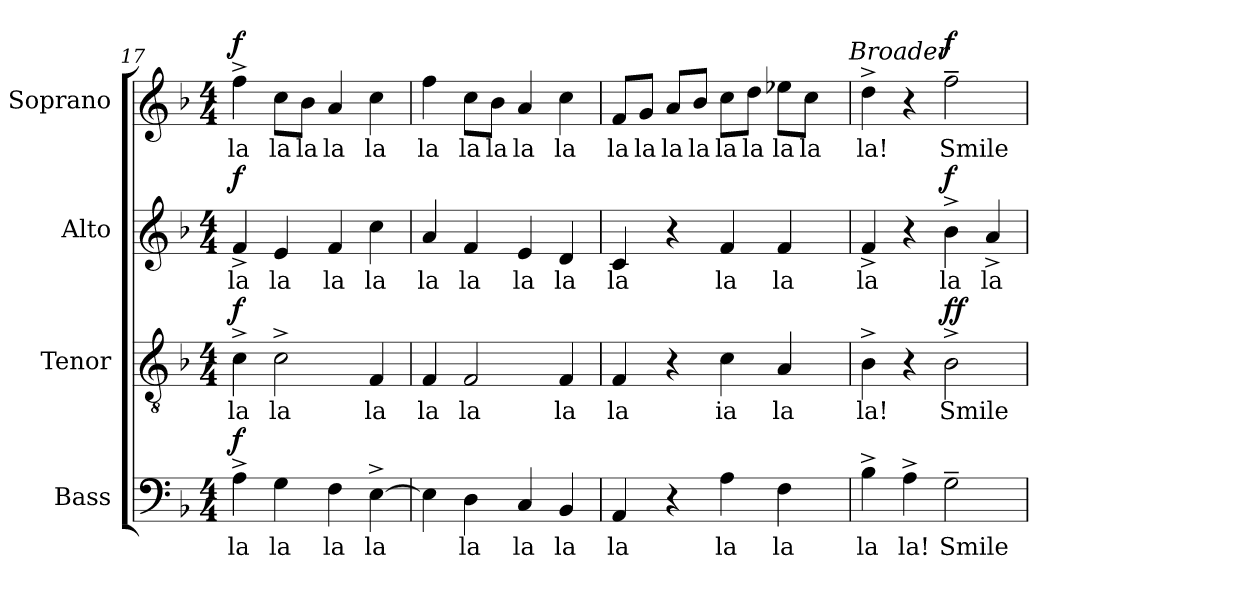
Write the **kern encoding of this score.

**kern	**text	**dynam	**kern	**text	**dynam	**kern	**text	**dynam	**kern	**text	**dynam
*part4	*part4	*part4	*part3	*part3	*part3	*part2	*part2	*part2	*part1	*part1	*part1
*staff4	*staff4	*staff4	*staff3	*staff3	*staff3	*staff2	*staff2	*staff2	*staff1	*staff1	*staff1
*I"Bass	*	*	*I"Tenor	*	*	*I"Alto	*	*	*I"Soprano	*	*
*I'B.	*	*	*I'T.	*	*	*I'A.	*	*	*I'S.	*	*
*clefF4	*	*	*clefGv2	*	*	*clefG2	*	*	*clefG2	*	*
*	*	*	*ITrd7c12	*	*	*	*	*	*	*	*
*k[b-]	*	*	*k[b-]	*	*	*k[b-]	*	*	*k[b-]	*	*
*F:	*	*	*F:	*	*	*F:	*	*	*F:	*	*
*M4/4	*	*	*M4/4	*	*	*M4/4	*	*	*M4/4	*	*
=17	=17	=17	=17	=17	=17	=17	=17	=17	=17	=17	=17
!	!LO:LY:b:color=#000000	!	!	!	!	!	!	!	!	!	!
!	!	!	!	!LO:LY:b:color=#000000	!	!	!	!	!	!	!
!	!	!	!	!	!	!	!LO:LY:b:color=#000000	!	!	!	!
!	!	!	!	!	!	!	!	!	!	!LO:LY:b:color=#000000	!
4A^i\	la	f	4C^i\	la	f	4f^i/	la	f	4ff^i\	la	f
!	!LO:LY:b:color=#000000	!	!	!	!	!	!	!	!	!	!
!	!	!	!	!LO:LY:b:color=#000000	!	!	!	!	!	!	!
!	!	!	!	!	!	!	!LO:LY:b:color=#000000	!	!	!	!
!	!	!	!	!	!	!	!	!	!	!LO:LY:b:color=#000000	!
4Gi\	la	.	2C^i\	la	.	4ei/	la	.	8cci\L	la	.
!	!	!	!	!	!	!	!	!	!	!LO:LY:b:color=#000000	!
.	.	.	.	.	.	.	.	.	8b-i\J	la	.
!	!LO:LY:b:color=#000000	!	!	!	!	!	!	!	!	!	!
!	!	!	!	!	!	!	!LO:LY:b:color=#000000	!	!	!	!
!	!	!	!	!	!	!	!	!	!	!LO:LY:b:color=#000000	!
4Fi\	la	.	.	.	.	4fi/	la	.	4ai/	la	.
!	!LO:LY:b:color=#000000	!	!	!	!	!	!	!	!	!	!
!	!	!	!	!LO:LY:b:color=#000000	!	!	!	!	!	!	!
!	!	!	!	!	!	!	!LO:LY:b:color=#000000	!	!	!	!
!	!	!	!	!	!	!	!	!	!	!LO:LY:b:color=#000000	!
[4E^i\	la	.	4FFi/	la	.	4cci\	la	.	4cci\	la	.
!!LO:LB:g=z
=18	=18	=18	=18	=18	=18	=18	=18	=18	=18	=18	=18
!	!	!	!	!LO:LY:b:color=#000000	!	!	!	!	!	!	!
!	!	!	!	!	!	!	!LO:LY:b:color=#000000	!	!	!	!
!	!	!	!	!	!	!	!	!	!	!LO:LY:b:color=#000000	!
4Ei\]	.	.	4FFi/	la	.	4ai/	la	.	4ffi\	la	.
!	!LO:LY:b:color=#000000	!	!	!	!	!	!	!	!	!	!
!	!	!	!	!LO:LY:b:color=#000000	!	!	!	!	!	!	!
!	!	!	!	!	!	!	!LO:LY:b:color=#000000	!	!	!	!
!	!	!	!	!	!	!	!	!	!	!LO:LY:b:color=#000000	!
4Di\	la	.	2FFi/	la	.	4fi/	la	.	8cci\L	la	.
!	!	!	!	!	!	!	!	!	!	!LO:LY:b:color=#000000	!
.	.	.	.	.	.	.	.	.	8b-i\J	la	.
!	!LO:LY:b:color=#000000	!	!	!	!	!	!	!	!	!	!
!	!	!	!	!	!	!	!LO:LY:b:color=#000000	!	!	!	!
!	!	!	!	!	!	!	!	!	!	!LO:LY:b:color=#000000	!
4Ci/	la	.	.	.	.	4ei/	la	.	4ai/	la	.
!	!LO:LY:b:color=#000000	!	!	!	!	!	!	!	!	!	!
!	!	!	!	!LO:LY:b:color=#000000	!	!	!	!	!	!	!
!	!	!	!	!	!	!	!LO:LY:b:color=#000000	!	!	!	!
!	!	!	!	!	!	!	!	!	!	!LO:LY:b:color=#000000	!
4BB-i/	la	.	4FFi/	la	.	4di/	la	.	4cci\	la	.
=19	=19	=19	=19	=19	=19	=19	=19	=19	=19	=19	=19
!	!LO:LY:b:color=#000000	!	!	!	!	!	!	!	!	!	!
!	!	!	!	!LO:LY:b:color=#000000	!	!	!	!	!	!	!
!	!	!	!	!	!	!	!LO:LY:b:color=#000000	!	!	!	!
!	!	!	!	!	!	!	!	!	!	!LO:LY:b:color=#000000	!
*	*	*	*	*	*	*	*	*	*^	*	*
4AAi/	la	.	4FFi/	la	.	4ci/	la	.	8fi/L	2ryy	la	.
!	!	!	!	!	!	!	!	!	!	!	!LO:LY:b:color=#000000	!
.	.	.	.	.	.	.	.	.	8gi/J	.	la	.
!	!	!	!	!	!	!	!	!	!	!	!LO:LY:b:color=#000000	!
4r	.	.	4r	.	.	4r	.	.	8ai/L	.	la	.
!	!	!	!	!	!	!	!	!	!	!	!LO:LY:b:color=#000000	!
.	.	.	.	.	.	.	.	.	8b-i/J	.	la	.
!	!LO:LY:b:color=#000000	!	!	!	!	!	!	!	!	!	!	!
!	!	!	!	!LO:LY:b:color=#000000	!	!	!	!	!	!	!	!
!	!	!	!	!	!	!	!LO:LY:b:color=#000000	!	!	!	!	!
!	!	!	!	!	!	!	!	!	!	!	!LO:LY:b:color=#000000	!
4Ai\	la	.	4Ci\	ia	.	4fi/	la	.	8cci\L	4ryy	la	.
!	!	!	!	!	!	!	!	!	!	!	!LO:LY:b:color=#000000	!
.	.	.	.	.	.	.	.	.	8ddi\J	.	la	.
!	!LO:LY:b:color=#000000	!	!	!	!	!	!	!	!	!	!	!
!	!	!	!	!LO:LY:b:color=#000000	!	!	!	!	!	!	!	!
!	!	!	!	!	!	!	!LO:LY:b:color=#000000	!	!	!	!	!
!	!	!	!	!	!	!	!	!	!	!	!LO:LY:b:color=#000000	!
4Fi\	la	.	4AAi/	la	.	4fi/	la	.	8ee-Xi\L	8ryy	la	.
!	!	!	!	!	!	!	!	!	!	!	!LO:LY:b:color=#000000	!
.	.	.	.	.	.	.	.	.	8cci\J	16ryy	la	.
.	.	.	.	.	.	.	.	.	.	32ryy	.	.
.	.	.	.	.	.	.	.	.	.	64ryy	.	.
.	.	.	.	.	.	.	.	.	.	128...ryy	.	.
!	!	!	!	!	!	!	!	!	!	!LO:TX:a:i:t=Broader	!	!
.	.	.	.	.	.	.	.	.	.	1024ryy	.	.
*	*	*	*	*	*	*	*	*	*v	*v	*	*
=20	=20	=20	=20	=20	=20	=20	=20	=20	=20	=20	=20
*	*	*	*	*	*	*	*	*	*^	*	*
!	!LO:LY:b:color=#000000	!	!	!	!	!	!	!	!	!	!	!
*	*	*	*	*	*	*	*	*	*v	*v	*	*
*	*	*	*	*	*	*	*	*	*^	*	*
!	!	!	!	!LO:LY:b:color=#000000	!	!	!	!	!	!	!	!
*	*	*	*	*	*	*	*	*	*v	*v	*	*
*	*	*	*	*	*	*	*	*	*^	*	*
!	!	!	!	!	!	!	!LO:LY:b:color=#000000	!	!	!	!	!
*	*	*	*	*	*	*	*	*	*v	*v	*	*
*	*	*	*	*	*	*	*	*	*^	*	*
!	!	!	!	!	!	!	!	!	!	!	!LO:LY:b:color=#000000	!
*	*	*	*	*	*	*	*	*	*v	*v	*	*
4B-^i\	la	.	4BB-^i\	la!	.	4f^i/	la	.	4dd^i\	la!	.
!	!LO:LY:b:color=#000000	!	!	!	!	!	!	!	!	!	!
4A^i\	la!	.	4r	.	.	4r	.	.	4r	.	.
!	!LO:LY:b:color=#000000	!	!	!	!	!	!	!	!	!	!
!	!	!	!	!LO:LY:b:color=#000000	!	!	!	!	!	!	!
!	!	!	!	!	!	!	!LO:LY:b:color=#000000	!	!	!	!
!	!	!	!	!	!	!	!	!	!	!LO:LY:b:color=#000000	!
2G~i\	Smile	.	2BB-^i\	Smile	f f	4b-^i\	la	f	2ff~i\	Smile	f
!	!	!	!	!	!	!	!LO:LY:b:color=#000000	!	!	!	!
.	.	.	.	.	.	4a^i/	la	.	.	.	.
=	=	=	=	=	=	=	=	=	=	=	=
*-	*-	*-	*-	*-	*-	*-	*-	*-	*-	*-	*-
